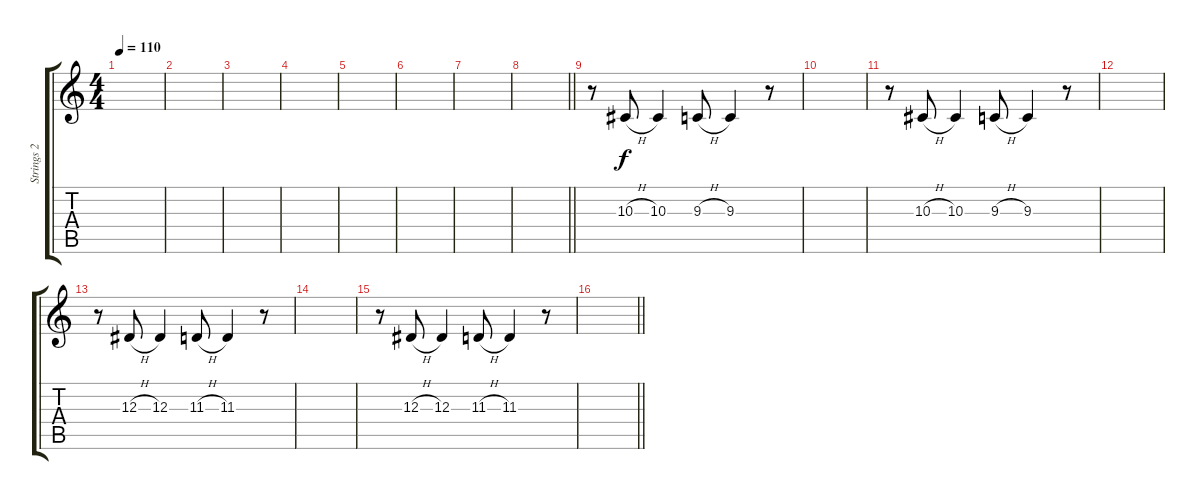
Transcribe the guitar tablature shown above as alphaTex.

\track ("Strings 2" "Strings 2") {instrument stringensemble2}
\staff {score tabs}
\tuning (C4 G3 Eb3 Bb2 F2 C2) {hide}
\ts (4 4)
\section ("" "")
\tempo 110
\clef g2
\ks c
|
|
|
|
|
|
|
\barLineRight lightlight
|
\section ("" "")
r.8 10.3{h}.8 10.3.4 9.3{h}.8 9.3.4 r.8 |
|
r.8 10.3{h}.8 10.3.4 9.3{h}.8 9.3.4 r.8 |
|
r.8 12.3{h}.8 12.3.4 11.3{h}.8 11.3.4 r.8 |
|
r.8 12.3{h}.8 12.3.4 11.3{h}.8 11.3.4 r.8 |
\barLineRight lightlight
